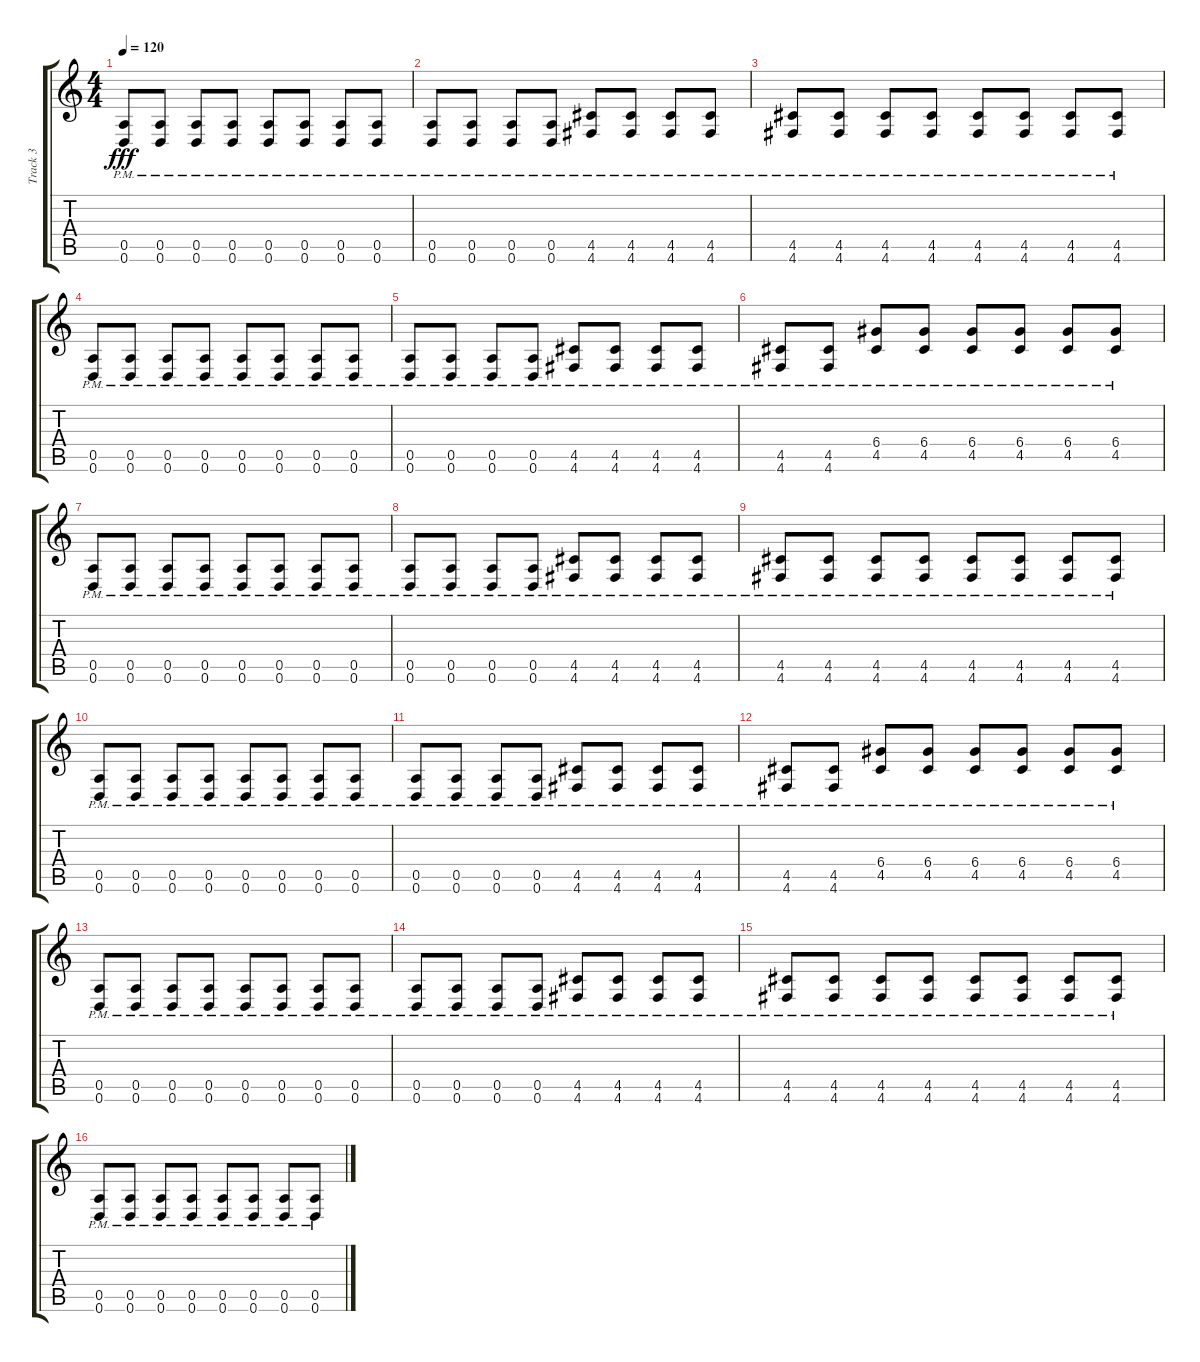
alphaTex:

\track ("Track 3" "Track 3") {instrument distortionguitar}
\staff {score tabs}
\tuning (E4 B3 G3 D3 A2 D2) {hide}
\ts (4 4)
\tempo 120
\clef g2
\ks c
(0.5{pm} 0.6{pm}).8{dy fff} (0.5{pm} 0.6{pm}).8 (0.5{pm} 0.6{pm}).8 (0.5{pm} 0.6{pm}).8 (0.5{pm} 0.6{pm}).8 (0.5{pm} 0.6{pm}).8 (0.5{pm} 0.6{pm}).8 (0.5{pm} 0.6{pm}).8 |
(0.5{pm} 0.6{pm}).8 (0.5{pm} 0.6{pm}).8 (0.5{pm} 0.6{pm}).8 (0.5{pm} 0.6{pm}).8 (4.5{pm} 4.6{pm}).8 (4.5{pm} 4.6{pm}).8 (4.5{pm} 4.6{pm}).8 (4.5{pm} 4.6{pm}).8 |
(4.5{pm} 4.6{pm}).8 (4.5{pm} 4.6{pm}).8 (4.5{pm} 4.6{pm}).8 (4.5{pm} 4.6{pm}).8 (4.5{pm} 4.6{pm}).8 (4.5{pm} 4.6{pm}).8 (4.5{pm} 4.6{pm}).8 (4.5{pm} 4.6{pm}).8 |
(0.5{pm} 0.6{pm}).8 (0.5{pm} 0.6{pm}).8 (0.5{pm} 0.6{pm}).8 (0.5{pm} 0.6{pm}).8 (0.5{pm} 0.6{pm}).8 (0.5{pm} 0.6{pm}).8 (0.5{pm} 0.6{pm}).8 (0.5{pm} 0.6{pm}).8 |
(0.5{pm} 0.6{pm}).8 (0.5{pm} 0.6{pm}).8 (0.5{pm} 0.6{pm}).8 (0.5{pm} 0.6{pm}).8 (4.5{pm} 4.6{pm}).8 (4.5{pm} 4.6{pm}).8 (4.5{pm} 4.6{pm}).8 (4.5{pm} 4.6{pm}).8 |
(4.5{pm} 4.6{pm}).8 (4.5{pm} 4.6{pm}).8 (6.4{pm} 4.5{pm}).8 (6.4{pm} 4.5{pm}).8 (6.4{pm} 4.5{pm}).8 (6.4{pm} 4.5{pm}).8 (6.4{pm} 4.5{pm}).8 (6.4{pm} 4.5{pm}).8 |
(0.5{pm} 0.6{pm}).8{volume 5} (0.5{pm} 0.6{pm}).8 (0.5{pm} 0.6{pm}).8 (0.5{pm} 0.6{pm}).8 (0.5{pm} 0.6{pm}).8 (0.5{pm} 0.6{pm}).8 (0.5{pm} 0.6{pm}).8 (0.5{pm} 0.6{pm}).8 |
(0.5{pm} 0.6{pm}).8 (0.5{pm} 0.6{pm}).8 (0.5{pm} 0.6{pm}).8 (0.5{pm} 0.6{pm}).8 (4.5{pm} 4.6{pm}).8 (4.5{pm} 4.6{pm}).8 (4.5{pm} 4.6{pm}).8 (4.5{pm} 4.6{pm}).8 |
(4.5{pm} 4.6{pm}).8 (4.5{pm} 4.6{pm}).8 (4.5{pm} 4.6{pm}).8 (4.5{pm} 4.6{pm}).8 (4.5{pm} 4.6{pm}).8 (4.5{pm} 4.6{pm}).8 (4.5{pm} 4.6{pm}).8 (4.5{pm} 4.6{pm}).8 |
(0.5{pm} 0.6{pm}).8 (0.5{pm} 0.6{pm}).8 (0.5{pm} 0.6{pm}).8 (0.5{pm} 0.6{pm}).8 (0.5{pm} 0.6{pm}).8 (0.5{pm} 0.6{pm}).8 (0.5{pm} 0.6{pm}).8 (0.5{pm} 0.6{pm}).8 |
(0.5{pm} 0.6{pm}).8{volume 1} (0.5{pm} 0.6{pm}).8 (0.5{pm} 0.6{pm}).8 (0.5{pm} 0.6{pm}).8 (4.5{pm} 4.6{pm}).8 (4.5{pm} 4.6{pm}).8 (4.5{pm} 4.6{pm}).8 (4.5{pm} 4.6{pm}).8 |
(4.5{pm} 4.6{pm}).8 (4.5{pm} 4.6{pm}).8 (6.4{pm} 4.5{pm}).8 (6.4{pm} 4.5{pm}).8 (6.4{pm} 4.5{pm}).8 (6.4{pm} 4.5{pm}).8 (6.4{pm} 4.5{pm}).8 (6.4{pm} 4.5{pm}).8 |
(0.5{pm} 0.6{pm}).8 (0.5{pm} 0.6{pm}).8 (0.5{pm} 0.6{pm}).8 (0.5{pm} 0.6{pm}).8 (0.5{pm} 0.6{pm}).8 (0.5{pm} 0.6{pm}).8 (0.5{pm} 0.6{pm}).8 (0.5{pm} 0.6{pm}).8 |
(0.5{pm} 0.6{pm}).8 (0.5{pm} 0.6{pm}).8 (0.5{pm} 0.6{pm}).8 (0.5{pm} 0.6{pm}).8 (4.5{pm} 4.6{pm}).8 (4.5{pm} 4.6{pm}).8 (4.5{pm} 4.6{pm}).8 (4.5{pm} 4.6{pm}).8 |
(4.5{pm} 4.6{pm}).8{volume 0} (4.5{pm} 4.6{pm}).8 (4.5{pm} 4.6{pm}).8 (4.5{pm} 4.6{pm}).8 (4.5{pm} 4.6{pm}).8 (4.5{pm} 4.6{pm}).8 (4.5{pm} 4.6{pm}).8 (4.5{pm} 4.6{pm}).8 |
(0.5{pm} 0.6{pm}).8 (0.5{pm} 0.6{pm}).8 (0.5{pm} 0.6{pm}).8 (0.5{pm} 0.6{pm}).8 (0.5{pm} 0.6{pm}).8 (0.5{pm} 0.6{pm}).8 (0.5{pm} 0.6{pm}).8 (0.5{pm} 0.6{pm}).8
